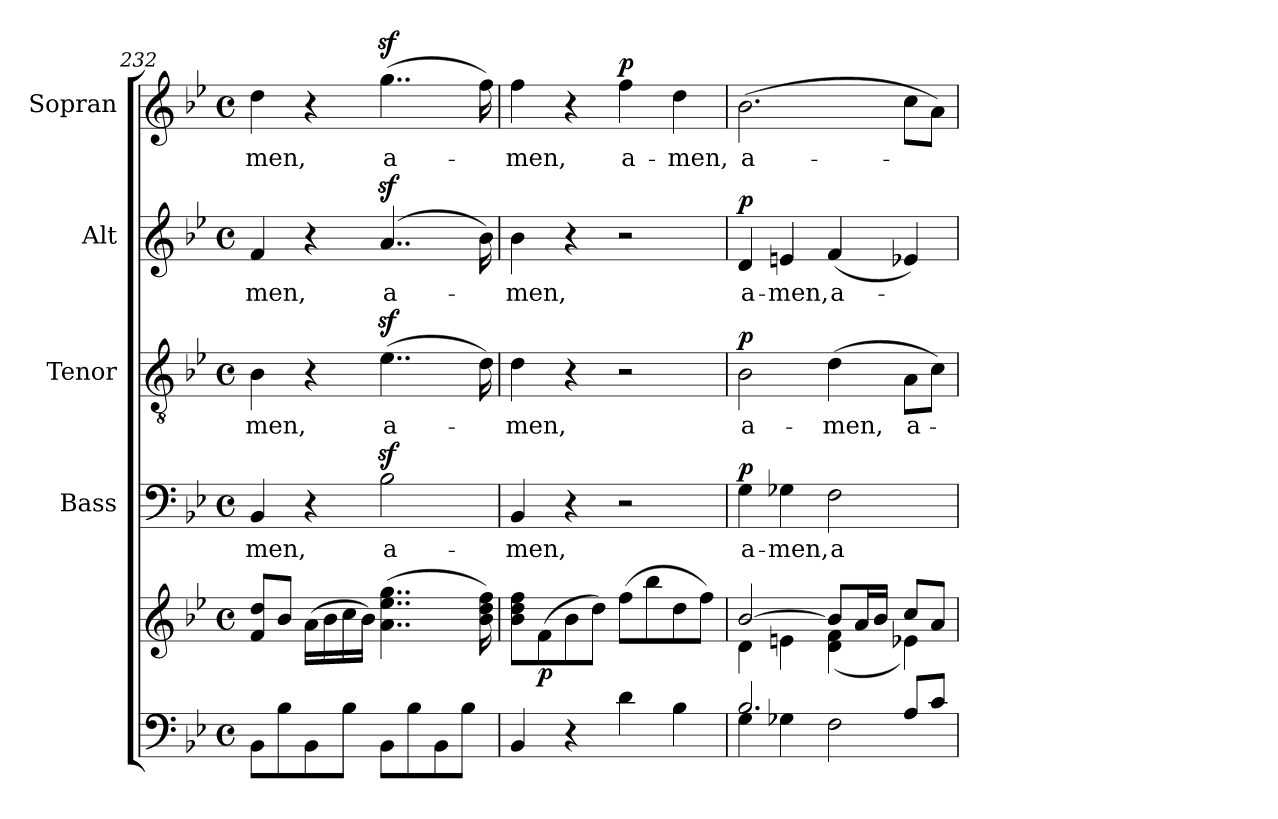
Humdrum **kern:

**kern	**kern	**dynam	**kern	**text	**dynam	**kern	**text	**dynam	**kern	**text	**dynam	**kern	**text	**dynam
*part5	*part5	*part5	*part4	*part4	*part4	*part3	*part3	*part3	*part2	*part2	*part2	*part1	*part1	*part1
*staff6	*staff5	*staff5/6	*staff4	*staff4	*staff4	*staff3	*staff3	*staff3	*staff2	*staff2	*staff2	*staff1	*staff1	*staff1
*	*	*	*I"Bass	*	*	*I"Tenor	*	*	*I"Alt	*	*	*I"Sopran	*	*
*	*	*	*I'B.	*	*	*I'T.	*	*	*I'A.	*	*	*I'S.	*	*
*clefF4	*clefG2	*	*clefF4	*	*	*clefGv2	*	*	*clefG2	*	*	*clefG2	*	*
*k[b-e-]	*k[b-e-]	*	*k[b-e-]	*	*	*k[b-e-]	*	*	*k[b-e-]	*	*	*k[b-e-]	*	*
*B-:	*B-:	*	*B-:	*	*	*B-:	*	*	*B-:	*	*	*B-:	*	*
*M4/4	*M4/4	*	*M4/4	*	*	*M4/4	*	*	*M4/4	*	*	*M4/4	*	*
*met(c)	*met(c)	*	*met(c)	*	*	*met(c)	*	*	*met(c)	*	*	*met(c)	*	*
=232	=232	=232	=232	=232	=232	=232	=232	=232	=232	=232	=232	=232	=232	=232
!	!	!	!	!LO:LY:b	!	!	!LO:LY:b	!	!	!LO:LY:b	!	!	!LO:LY:b	!
8BB-\L	8f/ 8dd/L	.	4BB-/	-men,	.	4B-\	-men,	.	4f/	-men,	.	4dd\	-men,	.
8B-\	8b-/J	.	.	.	.	.	.	.	.	.	.	.	.	.
8BB-\	(>16a\LL	.	4r	.	.	4r	.	.	4r	.	.	4r	.	.
.	16b-\	.	.	.	.	.	.	.	.	.	.	.	.	.
8B-\J	16cc\	.	.	.	.	.	.	.	.	.	.	.	.	.
.	16b-\JJ)	.	.	.	.	.	.	.	.	.	.	.	.	.
!	!	!	!	!LO:LY:b	!	!	!LO:LY:b	!	!	!LO:LY:b	!	!	!LO:LY:b	!
8BB-\L	(>4..a\ 4..ee-\ 4..gg\	.	2B-z>\	a-	.	(>4..e-z>\	a-	.	(4..az>/	a-	.	(>4..ggz>\	a-	.
8B-\	.	.	.	.	.	.	.	.	.	.	.	.	.	.
8BB-\	.	.	.	.	.	.	.	.	.	.	.	.	.	.
8B-\J	.	.	.	.	.	.	.	.	.	.	.	.	.	.
.	16b-\ 16dd\ 16ff\)	.	.	.	.	16d\)	.	.	16b-\)	.	.	16ff\)	.	.
!!LO:LB:g=z
=233	=233	=233	=233	=233	=233	=233	=233	=233	=233	=233	=233	=233	=233	=233
!	!	!	!	!LO:LY:b	!	!	!LO:LY:b	!	!	!LO:LY:b	!	!	!LO:LY:b	!
4BB-/	8b-\ 8dd\ 8ff\L	.	4BB-/	-men,	.	4d\	-men,	.	4b-\	-men,	.	4ff\	-men,	.
!	!	!LO:DY:b	!	!	!	!	!	!	!	!	!	!	!	!
.	(>8f\	p	.	.	.	.	.	.	.	.	.	.	.	.
4r	8b-\	.	4r	.	.	4r	.	.	4r	.	.	4r	.	.
.	8dd\J)	.	.	.	.	.	.	.	.	.	.	.	.	.
!	!	!	!	!	!	!	!	!	!	!	!	!	!LO:LY:b	!LO:DY:a
4d\	(>8ff\L	.	2r	.	.	2r	.	.	2r	.	.	4ff\	a-	p
.	8bb-\	.	.	.	.	.	.	.	.	.	.	.	.	.
!	!	!	!	!	!	!	!	!	!	!	!	!	!LO:LY:b	!
4B-\	8dd\	.	.	.	.	.	.	.	.	.	.	4dd\	-men,	.
.	8ff\J)	.	.	.	.	.	.	.	.	.	.	.	.	.
=234	=234	=234	=234	=234	=234	=234	=234	=234	=234	=234	=234	=234	=234	=234
*^	*^	*	*	*	*	*	*	*	*	*	*	*	*	*
!	!	!	!	!	!	!LO:LY:b	!LO:DY:a	!	!LO:LY:b	!LO:DY:a	!	!LO:LY:b	!LO:DY:a	!	!LO:LY:b	!
2.B-/	4G\	[>2b-/	4d\	.	4G\	a-	p	2B-\	a-	p	4d/	a-	p	(>2.b-\	a-	.
!	!	!	!	!	!	!LO:LY:b	!	!	!	!	!	!LO:LY:b	!	!	!	!
.	4G-X\	.	4en\	.	4G-X\	-men,	.	.	.	.	4en/	-men,	.	.	.	.
!	!	!	!	!	!	!LO:LY:b	!	!	!LO:LY:b	!	!	!LO:LY:b	!	!	!	!
.	2F\	8b-/L]	(4d\ 4f\	.	2F\	a-	.	(>4d\	-men,	.	(<4f/	a-	.	.	.	.
.	.	16a/L	.	.	.	.	.	.	.	.	.	.	.	.	.	.
.	.	16b-/JJ	.	.	.	.	.	.	.	.	.	.	.	.	.	.
!	!	!	!	!	!	!	!	!	!LO:LY:b	!	!	!	!	!	!	!
8A/L	.	8cc/L	4e-X\)	.	.	.	.	8A\L	a-	.	4e-X/)	.	.	8cc\L	.	.
8c/J	.	8a/J	.	.	.	.	.	8c\J)	.	.	.	.	.	8a\J)	.	.
*v	*v	*	*	*	*	*	*	*	*	*	*	*	*	*	*	*
*	*v	*v	*	*	*	*	*	*	*	*	*	*	*	*	*
=	=	=	=	=	=	=	=	=	=	=	=	=	=	=
*-	*-	*-	*-	*-	*-	*-	*-	*-	*-	*-	*-	*-	*-	*-
